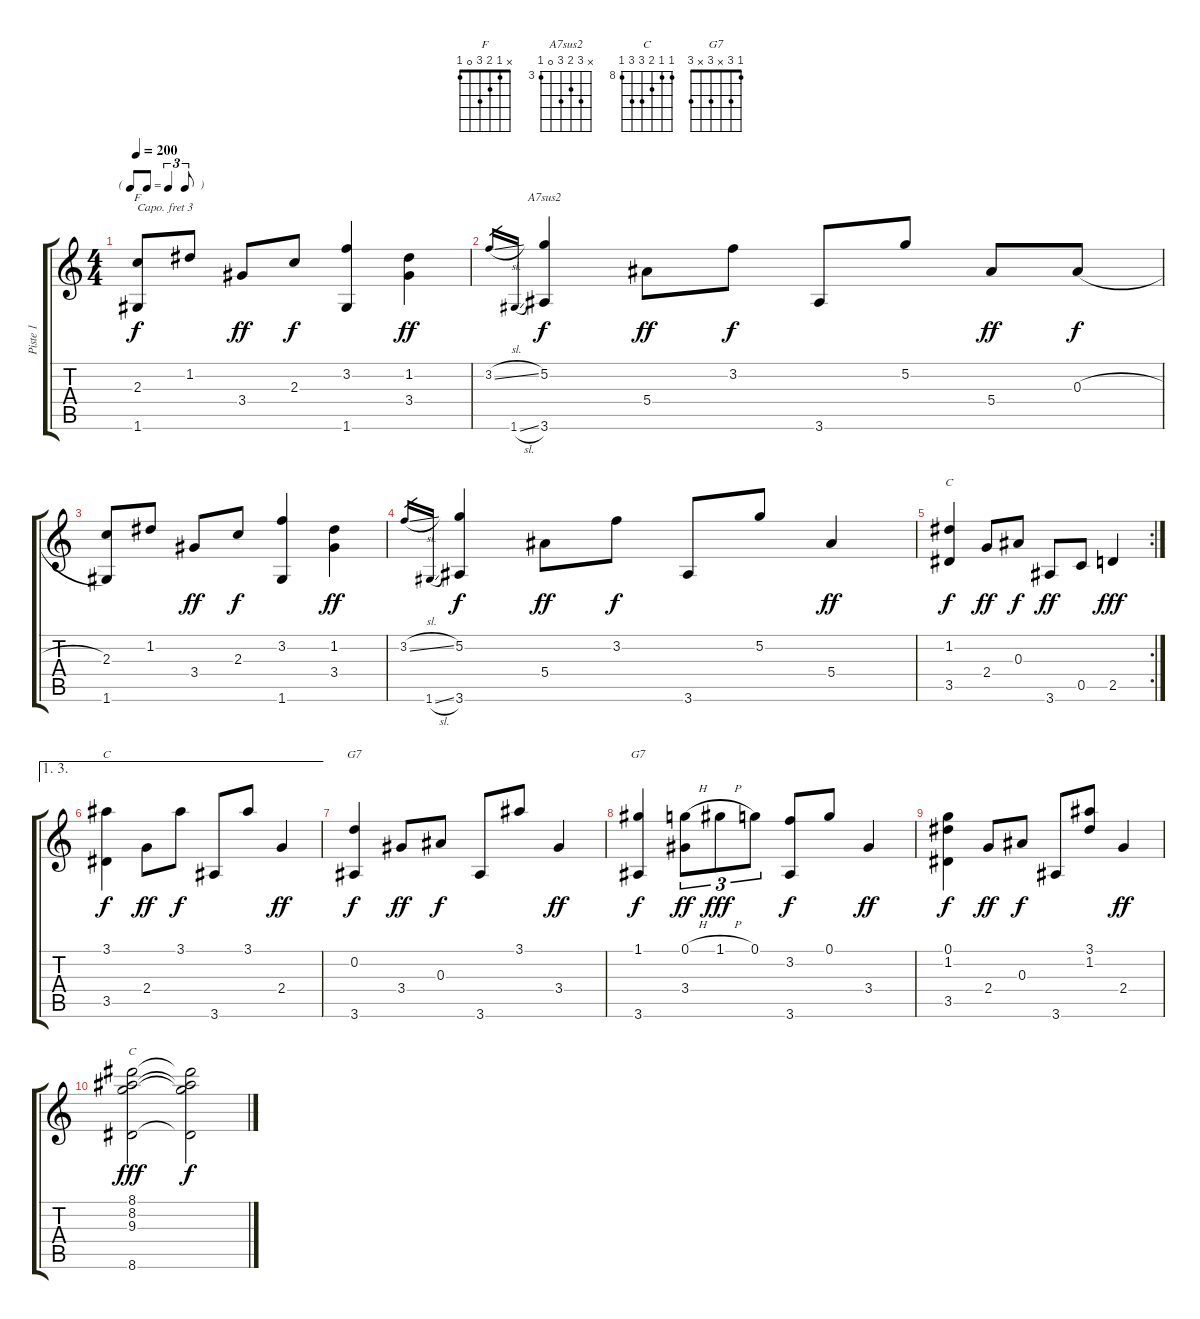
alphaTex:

\track ("Piste 1" "Piste 1") {instrument acousticguitarnylon}
\staff {score tabs}
\capo 3
\tuning (E4 B3 G3 D3 A2 E2) {hide}
\chord ("F" x 1 2 3 0 1)
\chord ("A7sus2" x 5 4 5 0 3) {firstfret 3}
\chord ("C" 0 1 0 2 3 x)
\chord ("C" 3 1 0 2 3 x)
\chord ("G7" 3 0 x 3 x 3)
\chord ("G7" 1 3 x 3 x 3)
\chord ("C" 8 8 9 10 10 8) {firstfret 8}
\ts (4 4)
\tf triplet8th
\tempo 200
\clef g2
\ks c
(2.3 1.6).8{ch "F" dy f} 1.2.8 3.4.8{dy ff} 2.3.8{dy f} (3.2 1.6).4 (1.2 3.4).4{dy ff} |
3.2{sl}.16{gr} 1.6{sl}.16{gr} (5.2 3.6).4{ch "A7sus2" dy f} 5.4.8{dy ff} 3.2.8{dy f} 3.6.8 5.2.8 5.4.8{dy ff} 0.3{h}.8{dy f} |
(2.3 1.6).8 1.2.8 3.4.8{dy ff} 2.3.8{dy f} (3.2 1.6).4 (1.2 3.4).4{dy ff} |
3.2{sl}.16{gr} 1.6{sl}.16{gr} (5.2 3.6).4{dy f} 5.4.8{dy ff} 3.2.8{dy f} 3.6.8 5.2.8 5.4.4{dy ff} |
\rc 2
(1.2 3.5).4{ch "C" dy f} 2.4.8{dy ff} 0.3.8{dy f} 3.6.8{dy ff} 0.5.8 2.5.4{dy fff} |
\ae (1 3)
(3.1 3.5).4{ch "C" dy f} 2.4.8{dy ff} 3.1.8{dy f} 3.6.8 3.1.8 2.4.4{dy ff} |
(0.2 3.6).4{ch "G7" dy f} 3.4.8{dy ff} 0.3.8{dy f} 3.6.8 3.1.8 3.4.4{dy ff} |
(1.1 3.6).4{ch "G7" dy f} (0.1{h} 3.4).8{tu (3 2) dy ff} 1.1{h}.8{tu (3 2) dy fff} 0.1.8{tu (3 2)} (3.2 3.6).8{dy f} 0.1.8 3.4.4{dy ff} |
(0.1 1.2 3.5).4{dy f} 2.4.8{dy ff} 0.3.8{dy f} 3.6.8 (3.1 1.2).8 2.4.4{dy ff} |
(8.1 8.2 9.3 8.6).2{ch "C" dy fff} (8.1{t} 8.2{t} 9.3{t} 8.6{t}).2{dy f}
